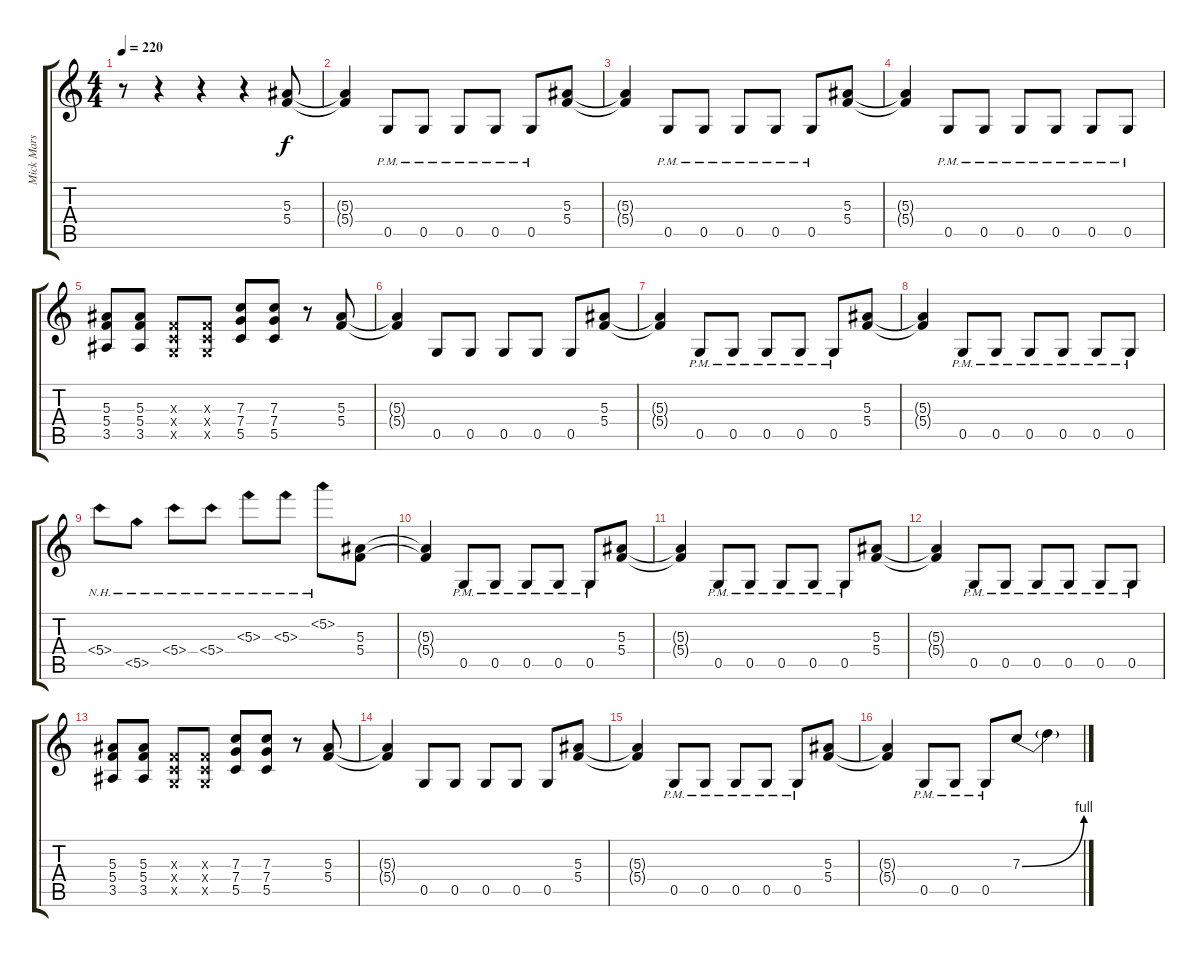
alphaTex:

\track ("Mick Mars - Guitar I" "Mick Mars ") {instrument distortionguitar}
\staff {score tabs}
\tuning (D4 A3 F3 C3 G2 D2) {hide}
\ts (4 4)
\tempo 220
\clef g2
\ks c
r.8{dy f instrument distortionguitar} r.4 r.4 r.4 (5.3 5.4).8 |
(5.3{t} 5.4{t}).4 0.5{pm}.8 0.5{pm}.8 0.5{pm}.8 0.5{pm}.8 0.5{pm}.8 (5.3 5.4).8 |
(5.3{t} 5.4{t}).4 0.5{pm}.8 0.5{pm}.8 0.5{pm}.8 0.5{pm}.8 0.5{pm}.8 (5.3 5.4).8 |
(5.3{t} 5.4{t}).4 0.5{pm}.8 0.5{pm}.8 0.5{pm}.8 0.5{pm}.8 0.5{pm}.8 0.5{pm}.8 |
(5.3 5.4 3.5).8 (5.3 5.4 3.5).8 (0.3{x} 0.4{x} 0.5{x}).8 (0.3{x} 0.4{x} 0.5{x}).8 (7.3 7.4 5.5).8 (7.3 7.4 5.5).8 r.8 (5.3 5.4).8 |
(5.3{t} 5.4{t}).4 0.5.8 0.5.8 0.5.8 0.5.8 0.5.8 (5.3 5.4).8 |
(5.3{t} 5.4{t}).4 0.5{pm}.8 0.5{pm}.8 0.5{pm}.8 0.5{pm}.8 0.5{pm}.8 (5.3 5.4).8 |
(5.3{t} 5.4{t}).4 0.5{pm}.8 0.5{pm}.8 0.5{pm}.8 0.5{pm}.8 0.5{pm}.8 0.5{pm}.8 |
5.4{nh}.8 5.5{nh}.8 5.4{nh}.8 5.4{nh}.8 5.3{nh}.8 5.3{nh}.8 5.2{nh}.8 (5.3 5.4).8 |
(5.3{t} 5.4{t}).4 0.5{pm}.8 0.5{pm}.8 0.5{pm}.8 0.5{pm}.8 0.5{pm}.8 (5.3 5.4).8 |
(5.3{t} 5.4{t}).4 0.5{pm}.8 0.5{pm}.8 0.5{pm}.8 0.5{pm}.8 0.5{pm}.8 (5.3 5.4).8 |
(5.3{t} 5.4{t}).4 0.5{pm}.8 0.5{pm}.8 0.5{pm}.8 0.5{pm}.8 0.5{pm}.8 0.5{pm}.8 |
(5.3 5.4 3.5).8 (5.3 5.4 3.5).8 (0.3{x} 0.4{x} 0.5{x}).8 (0.3{x} 0.4{x} 0.5{x}).8 (7.3 7.4 5.5).8 (7.3 7.4 5.5).8 r.8 (5.3 5.4).8 |
(5.3{t} 5.4{t}).4 0.5.8 0.5.8 0.5.8 0.5.8 0.5.8 (5.3 5.4).8 |
(5.3{t} 5.4{t}).4 0.5{pm}.8 0.5{pm}.8 0.5{pm}.8 0.5{pm}.8 0.5{pm}.8 (5.3 5.4).8 |
(5.3{t} 5.4{t}).4 0.5{pm}.8 0.5{pm}.8 0.5{pm}.8 7.3{be (bend 0 0 60 4)}.8 7.3{t}.4
